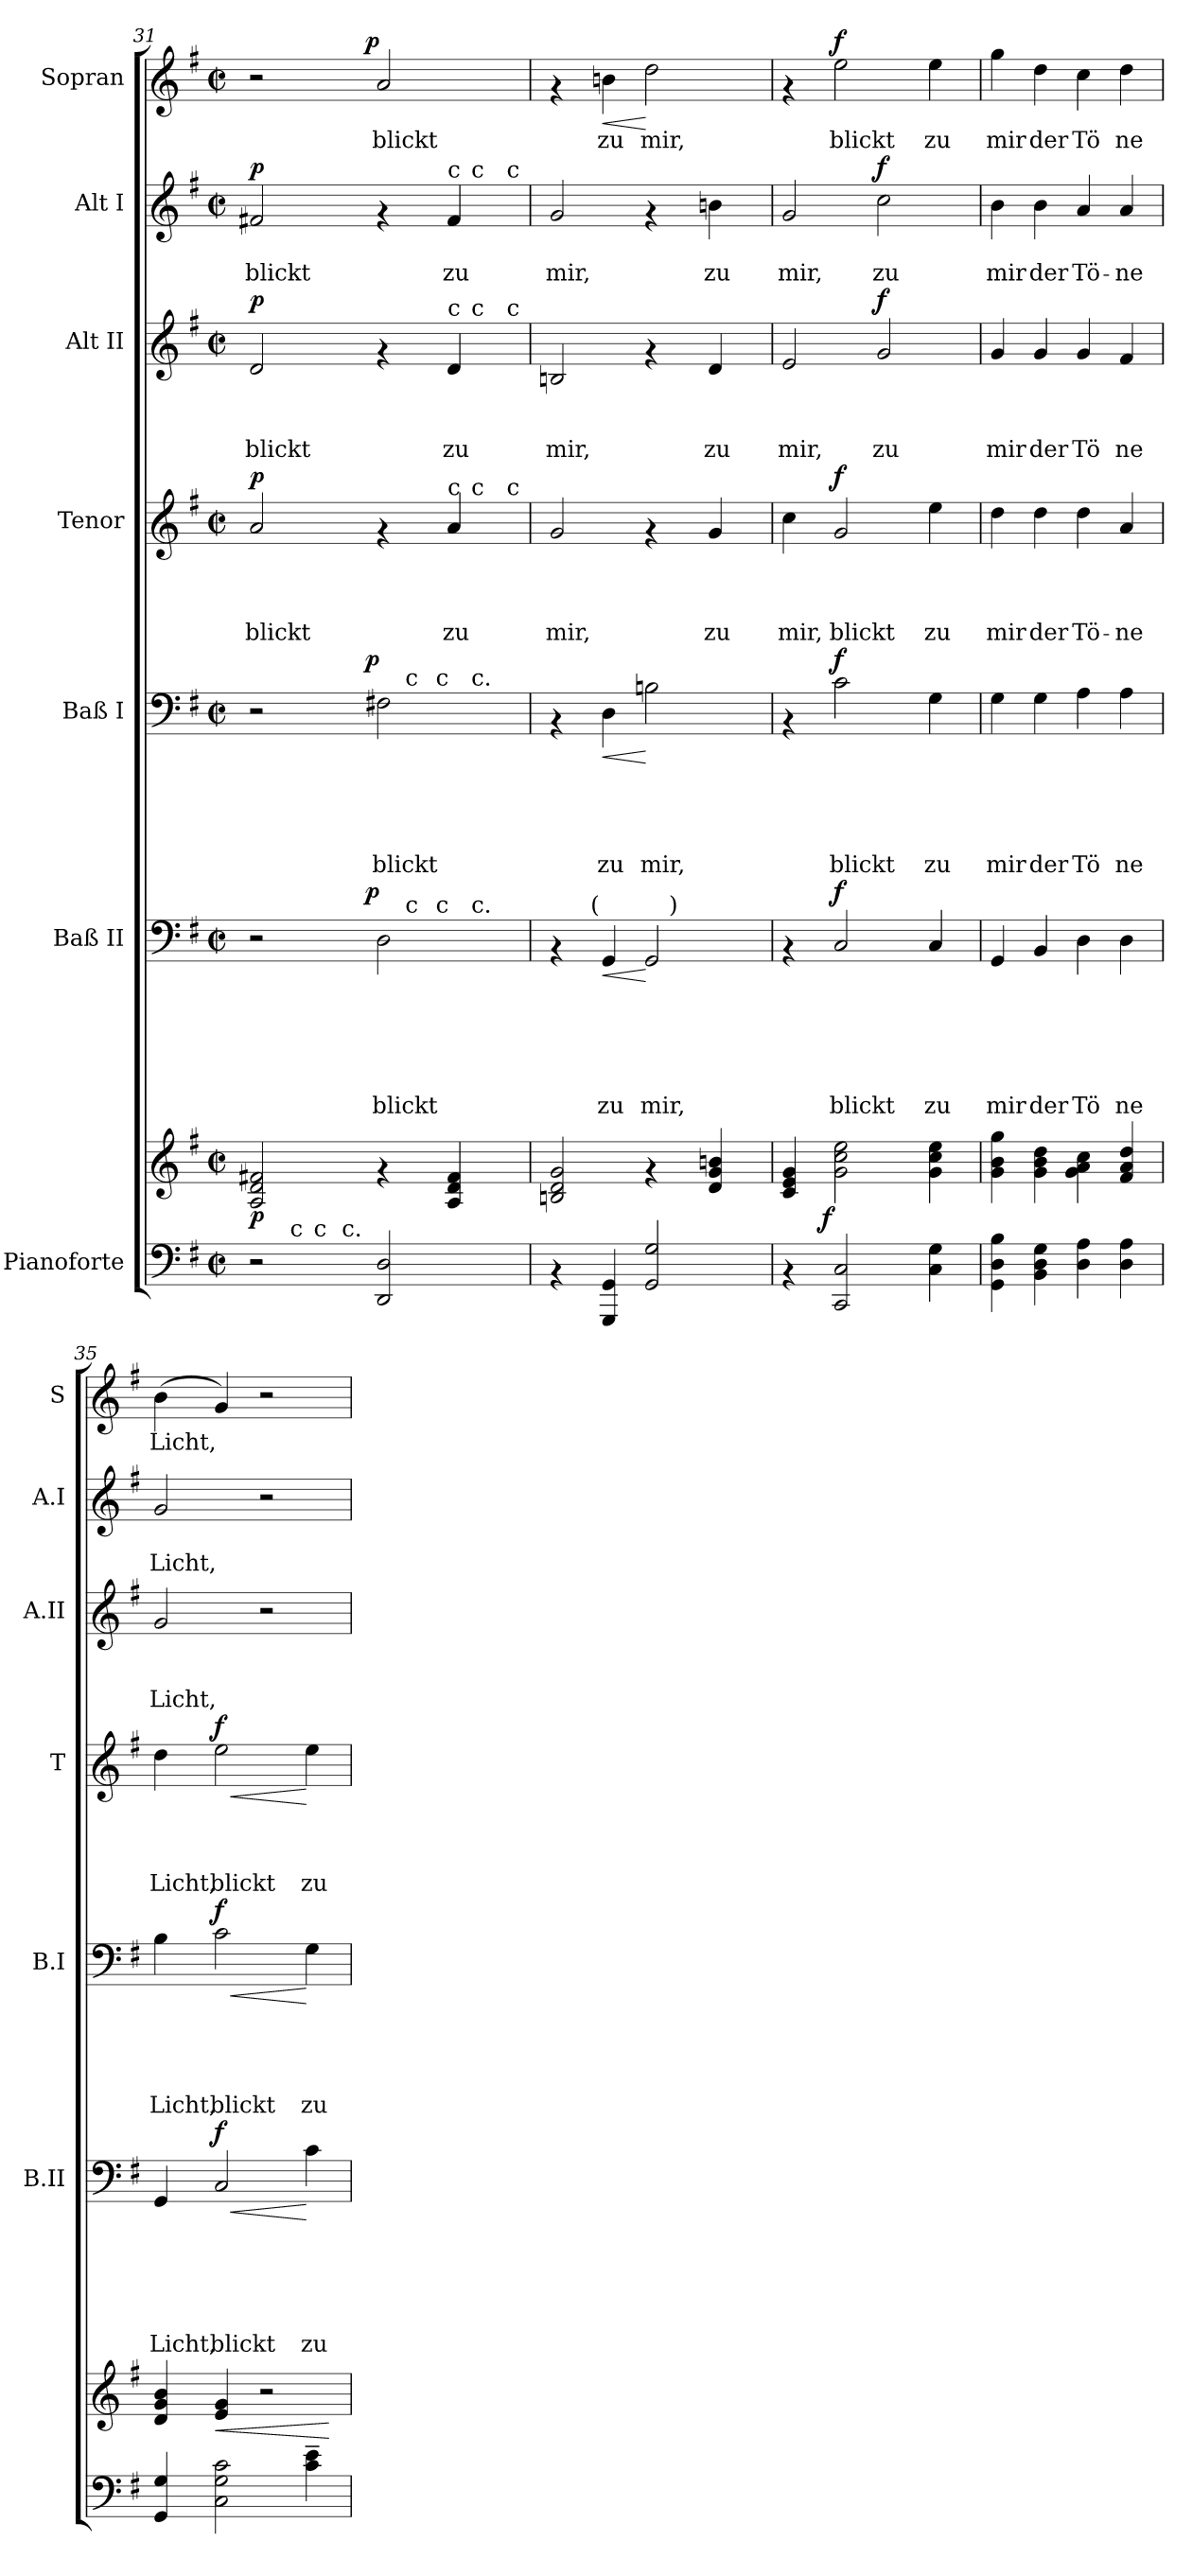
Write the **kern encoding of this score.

**kern	**kern	**dynam	**kern	**text	**text	**text	**text	**text	**text	**dynam	**kern	**text	**text	**text	**text	**text	**dynam	**kern	**text	**text	**text	**text	**dynam	**kern	**text	**text	**text	**dynam	**kern	**text	**text	**dynam	**kern	**text	**dynam
*part7	*part7	*part7	*part6	*part6	*part6	*part6	*part6	*part6	*part6	*part6	*part5	*part5	*part5	*part5	*part5	*part5	*part5	*part4	*part4	*part4	*part4	*part4	*part4	*part3	*part3	*part3	*part3	*part3	*part2	*part2	*part2	*part2	*part1	*part1	*part1
*staff8	*staff7	*staff7/8	*staff6	*staff6	*staff6	*staff6	*staff6	*staff6	*staff6	*staff6	*staff5	*staff5	*staff5	*staff5	*staff5	*staff5	*staff5	*staff4	*staff4	*staff4	*staff4	*staff4	*staff4	*staff3	*staff3	*staff3	*staff3	*staff3	*staff2	*staff2	*staff2	*staff2	*staff1	*staff1	*staff1
*I"Pianoforte	*	*	*I"Baß II	*	*	*	*	*	*	*	*I"Baß I	*	*	*	*	*	*	*I"Tenor	*	*	*	*	*	*I"Alt II	*	*	*	*	*I"Alt I	*	*	*	*I"Sopran	*	*
*	*	*	*I'B.II	*	*	*	*	*	*	*	*I'B.I	*	*	*	*	*	*	*I'T	*	*	*	*	*	*I'A.II	*	*	*	*	*I'A.I	*	*	*	*I'S	*	*
!!LO:PB:g=z
*clefF4	*clefG2	*	*clefF4	*	*	*	*	*	*	*	*clefF4	*	*	*	*	*	*	*clefG2	*	*	*	*	*	*clefG2	*	*	*	*	*clefG2	*	*	*	*clefG2	*	*
*k[f#]	*k[f#]	*	*k[f#]	*	*	*	*	*	*	*	*k[f#]	*	*	*	*	*	*	*k[f#]	*	*	*	*	*	*k[f#]	*	*	*	*	*k[f#]	*	*	*	*k[f#]	*	*
*G:	*G:	*	*G:	*	*	*	*	*	*	*	*G:	*	*	*	*	*	*	*G:	*	*	*	*	*	*G:	*	*	*	*	*G:	*	*	*	*G:	*	*
*M2/2	*M2/2	*	*M2/2	*	*	*	*	*	*	*	*M2/2	*	*	*	*	*	*	*M2/2	*	*	*	*	*	*M2/2	*	*	*	*	*M2/2	*	*	*	*M2/2	*	*
*met(c|)	*met(c|)	*	*met(c|)	*	*	*	*	*	*	*	*met(c|)	*	*	*	*	*	*	*met(c|)	*	*	*	*	*	*met(c|)	*	*	*	*	*met(c|)	*	*	*	*met(c|)	*	*
=31	=31	=31	=31	=31	=31	=31	=31	=31	=31	=31	=31	=31	=31	=31	=31	=31	=31	=31	=31	=31	=31	=31	=31	=31	=31	=31	=31	=31	=31	=31	=31	=31	=31	=31	=31
!	!	!LO:DY:b	!	!	!	!	!	!	!	!	!	!	!	!	!	!	!	!	!	!	!	!LO:LY:b	!LO:DY:a	!	!	!	!LO:LY:b	!LO:DY:a	!	!	!LO:LY:b	!LO:DY:a	!	!	!
*^	*	*	*^	*	*	*	*	*	*	*	*^	*	*	*	*	*	*	*^	*	*	*	*	*	*^	*	*	*	*	*^	*	*	*	*^	*	*
*	*^	*	*	*	*^	*	*	*	*	*	*	*	*	*^	*	*	*	*	*	*	*	*^	*	*	*	*	*	*	*^	*	*	*	*	*	*^	*	*	*	*	*	*	*
*	*	*^	*	*	*	*	*^	*	*	*	*	*	*	*	*	*	*^	*	*	*	*	*	*	*	*	*	*	*	*	*	*	*	*	*	*	*	*	*	*	*	*	*	*	*	*	*	*	*
*	*	*	*	*	*	*	*	*	*^	*	*	*	*	*	*	*	*	*	*	*^	*	*	*	*	*	*	*	*	*	*	*	*	*	*	*	*	*	*	*	*	*	*	*	*	*	*	*	*	*	*	*
2r	8ryy	4ryy	4.ryy	2A/ 2d/ 2f#X/	p	2r	4...ryy	2ryy	2ryy	2ryy	.	.	.	.	.	.	.	2r	4...ryy	2ryy	2ryy	2ryy	.	.	.	.	.	.	2a/	2ryy	2...ryy	.	.	.	blickt	p	2d/	2ryy	2...ryy	.	.	blickt	p	2f#X/	2ryy	2...ryy	.	blickt	p	2r	4...ryy	.	.
.	32ryy	.	.	.	.	.	.	.	.	.	.	.	.	.	.	.	.	.	.	.	.	.	.	.	.	.	.	.	.	.	.	.	.	.	.	.	.	.	.	.	.	.	.	.	.	.	.	.	.	.	.	.	.
!	!LO:TX:a:t=c	!	!	!	!	!	!	!	!	!	!	!	!	!	!	!	!	!	!	!	!	!	!	!	!	!	!	!	!	!	!	!	!	!	!	!	!	!	!	!	!	!	!	!	!	!	!	!	!	!	!	!	!
.	2ryy	.	.	.	.	.	.	.	.	.	.	.	.	.	.	.	.	.	.	.	.	.	.	.	.	.	.	.	.	.	.	.	.	.	.	.	.	.	.	.	.	.	.	.	.	.	.	.	.	.	.	.	.
!	!	!LO:TX:a:t=c	!	!	!	!	!	!	!	!	!	!	!	!	!	!	!	!	!	!	!	!	!	!	!	!	!	!	!	!	!	!	!	!	!	!	!	!	!	!	!	!	!	!	!	!	!	!	!	!	!	!	!
.	.	2.ryy	.	.	.	.	.	.	.	.	.	.	.	.	.	.	.	.	.	.	.	.	.	.	.	.	.	.	.	.	.	.	.	.	.	.	.	.	.	.	.	.	.	.	.	.	.	.	.	.	.	.	.
!	!	!	!LO:TX:a:t=c.	!	!	!	!	!	!	!	!	!	!	!	!	!	!	!	!	!	!	!	!	!	!	!	!	!	!	!	!	!	!	!	!	!	!	!	!	!	!	!	!	!	!	!	!	!	!	!	!	!	!
.	.	.	2ryy	.	.	.	.	.	.	.	.	.	.	.	.	.	.	.	.	.	.	.	.	.	.	.	.	.	.	.	.	.	.	.	.	.	.	.	.	.	.	.	.	.	.	.	.	.	.	.	.	.	.
!	!	!	!	!	!	!	!	!	!	!	!	!	!	!	!	!	!LO:DY:a	!	!	!	!	!	!	!	!	!	!	!LO:DY:a	!	!	!	!	!	!	!	!	!	!	!	!	!	!	!	!	!	!	!	!	!	!	!	!	!LO:DY:a
.	.	.	.	.	.	.	2ryy	.	.	.	.	.	.	.	.	.	p	.	2ryy	.	.	.	.	.	.	.	.	p	.	.	.	.	.	.	.	.	.	.	.	.	.	.	.	.	.	.	.	.	.	.	2ryy	.	p
!	!	!	!	!	!	!	!	!	!	!	!	!	!	!	!	!LO:LY:b	!	!	!	!	!	!	!	!	!	!	!LO:LY:b	!	!	!	!	!	!	!	!	!	!	!	!	!	!	!	!	!	!	!	!	!	!	!	!	!LO:LY:b	!
2DD/ 2D/	.	.	.	4rf	.	2D\	.	8ryy	8..ryy	4ryy	.	.	.	.	.	blickt	.	2F#X\	.	8ryy	8..ryy	4ryy	.	.	.	.	blickt	.	4rf	4ryy	.	.	.	.	.	.	4rf	4ryy	.	.	.	.	.	4rf	4ryy	.	.	.	.	2a/	.	blickt	.
!	!	!	!	!	!	!	!	!	!	!	!	!	!	!	!	!	!	!	!	!LO:TX:a:t=c	!	!	!	!	!	!	!	!	!	!	!	!	!	!	!	!	!	!	!	!	!	!	!	!	!	!	!	!	!	!	!	!	!
!	!	!	!	!	!	!	!	!LO:TX:a:t=c	!	!	!	!	!	!	!	!	!	!	!	!	!	!	!	!	!	!	!	!	!	!	!	!	!	!	!	!	!	!	!	!	!	!	!	!	!	!	!	!	!	!	!	!	!
.	.	.	.	.	.	.	.	4.ryy	.	.	.	.	.	.	.	.	.	.	.	4.ryy	.	.	.	.	.	.	.	.	.	.	.	.	.	.	.	.	.	.	.	.	.	.	.	.	.	.	.	.	.	.	.	.	.
.	4ryy	.	.	.	.	.	.	.	.	.	.	.	.	.	.	.	.	.	.	.	.	.	.	.	.	.	.	.	.	.	.	.	.	.	.	.	.	.	.	.	.	.	.	.	.	.	.	.	.	.	.	.	.
!	!	!	!	!	!	!	!	!	!	!	!	!	!	!	!	!	!	!	!	!	!LO:TX:a:t=c	!	!	!	!	!	!	!	!	!	!	!	!	!	!	!	!	!	!	!	!	!	!	!	!	!	!	!	!	!	!	!	!
!	!	!	!	!	!	!	!	!	!LO:TX:a:t=c	!	!	!	!	!	!	!	!	!	!	!	!	!	!	!	!	!	!	!	!	!	!	!	!	!	!	!	!	!	!	!	!	!	!	!	!	!	!	!	!	!	!	!	!
.	.	.	.	.	.	.	.	.	4ryy	.	.	.	.	.	.	.	.	.	.	.	4ryy	.	.	.	.	.	.	.	.	.	.	.	.	.	.	.	.	.	.	.	.	.	.	.	.	.	.	.	.	.	.	.	.
!	!	!	!	!	!	!	!	!	!	!	!	!	!	!	!	!	!	!	!	!	!	!	!	!	!	!	!	!	!	!	!	!	!	!	!	!	!	!	!	!	!	!	!	!LO:TX:a:t=c	!	!	!	!	!	!	!	!	!
!	!	!	!	!	!	!	!	!	!	!	!	!	!	!	!	!	!	!	!	!	!	!	!	!	!	!	!	!	!	!	!	!	!	!	!	!	!LO:TX:a:t=c	!	!	!	!	!	!	!	!	!	!	!	!	!	!	!	!
!	!	!	!	!	!	!	!	!	!	!	!	!	!	!	!	!	!	!	!	!	!	!	!	!	!	!	!	!	!LO:TX:a:t=c	!	!	!	!	!	!	!	!	!	!	!	!	!	!	!	!	!	!	!	!	!	!	!	!
!	!	!	!	!	!	!	!	!	!	!	!	!	!	!	!	!	!	!	!	!	!	!	!	!	!	!	!	!	!	!	!	!	!	!	!LO:LY:b	!	!	!	!	!	!	!LO:LY:b	!	!	!	!	!	!LO:LY:b	!	!	!	!	!
.	.	.	.	4A/ 4d/ 4f#/	.	.	.	.	.	16.ryy	.	.	.	.	.	.	.	.	.	.	.	16.ryy	.	.	.	.	.	.	4a/	16.ryy	.	.	.	.	zu	.	4d/	16.ryy	.	.	.	zu	.	4f#/	16.ryy	.	.	zu	.	.	.	.	.
!	!	!	!	!	!	!	!	!	!	!	!	!	!	!	!	!	!	!	!	!	!	!	!	!	!	!	!	!	!	!	!	!	!	!	!	!	!	!	!	!	!	!	!	!	!LO:TX:a:t=c	!	!	!	!	!	!	!	!
!	!	!	!	!	!	!	!	!	!	!	!	!	!	!	!	!	!	!	!	!	!	!	!	!	!	!	!	!	!	!	!	!	!	!	!	!	!	!LO:TX:a:t=c	!	!	!	!	!	!	!	!	!	!	!	!	!	!	!
!	!	!	!	!	!	!	!	!	!	!	!	!	!	!	!	!	!	!	!	!	!	!	!	!	!	!	!	!	!	!LO:TX:a:t=c	!	!	!	!	!	!	!	!	!	!	!	!	!	!	!	!	!	!	!	!	!	!	!
!	!	!	!	!	!	!	!	!	!	!	!	!	!	!	!	!	!	!	!	!	!	!LO:TX:a:t=c.	!	!	!	!	!	!	!	!	!	!	!	!	!	!	!	!	!	!	!	!	!	!	!	!	!	!	!	!	!	!	!
!	!	!	!	!	!	!	!	!	!	!LO:TX:a:t=c.	!	!	!	!	!	!	!	!	!	!	!	!	!	!	!	!	!	!	!	!	!	!	!	!	!	!	!	!	!	!	!	!	!	!	!	!	!	!	!	!	!	!	!
.	.	.	.	.	.	.	.	.	.	8ryy	.	.	.	.	.	.	.	.	.	.	.	8ryy	.	.	.	.	.	.	.	8ryy	.	.	.	.	.	.	.	8ryy	.	.	.	.	.	.	8ryy	.	.	.	.	.	.	.	.
.	.	.	8ryy	.	.	.	.	.	.	.	.	.	.	.	.	.	.	.	.	.	.	.	.	.	.	.	.	.	.	.	.	.	.	.	.	.	.	.	.	.	.	.	.	.	.	.	.	.	.	.	.	.	.
.	16.ryy	.	.	.	.	.	.	.	.	.	.	.	.	.	.	.	.	.	.	.	.	.	.	.	.	.	.	.	.	.	.	.	.	.	.	.	.	.	.	.	.	.	.	.	.	.	.	.	.	.	.	.	.
!	!	!	!	!	!	!	!	!	!	!	!	!	!	!	!	!	!	!	!	!	!	!	!	!	!	!	!	!	!	!	!	!	!	!	!	!	!	!	!	!	!	!	!	!	!	!LO:TX:a:t=c	!	!	!	!	!	!	!
!	!	!	!	!	!	!	!	!	!	!	!	!	!	!	!	!	!	!	!	!	!	!	!	!	!	!	!	!	!	!	!	!	!	!	!	!	!	!	!LO:TX:a:t=c	!	!	!	!	!	!	!	!	!	!	!	!	!	!
!	!	!	!	!	!	!	!	!	!	!	!	!	!	!	!	!	!	!	!	!	!	!	!	!	!	!	!	!	!	!	!LO:TX:a:t=c	!	!	!	!	!	!	!	!	!	!	!	!	!	!	!	!	!	!	!	!	!	!
.	.	.	.	.	.	.	.	.	.	.	.	.	.	.	.	.	.	.	.	.	.	.	.	.	.	.	.	.	.	.	16ryy	.	.	.	.	.	.	.	16ryy	.	.	.	.	.	.	16ryy	.	.	.	.	.	.	.
.	.	.	.	.	.	.	32ryy	.	32ryy	32ryy	.	.	.	.	.	.	.	.	32ryy	.	32ryy	32ryy	.	.	.	.	.	.	.	32ryy	.	.	.	.	.	.	.	32ryy	.	.	.	.	.	.	32ryy	.	.	.	.	.	32ryy	.	.
=32!	=32!	=32!	=32!	=32!	=32!	=32!	=32!	=32!	=32!	=32!	=32!	=32!	=32!	=32!	=32!	=32!	=32!	=32!	=32!	=32!	=32!	=32!	=32!	=32!	=32!	=32!	=32!	=32!	=32!	=32!	=32!	=32!	=32!	=32!	=32!	=32!	=32!	=32!	=32!	=32!	=32!	=32!	=32!	=32!	=32!	=32!	=32!	=32!	=32!	=32!	=32!	=32!	=32!
!	!	!	!	!	!	!	!	!	!	!	!	!	!	!	!	!	!	!	!	!	!	!	!	!	!	!	!	!	!	!	!	!	!	!	!LO:LY:b	!	!	!	!	!	!	!LO:LY:b	!	!	!	!	!	!LO:LY:b	!	!	!	!	!
*	*	*	*	*	*	*	*	*v	*v	*v	*	*	*	*	*	*	*	*	*	*	*	*	*	*	*	*	*	*	*v	*v	*v	*	*	*	*	*	*v	*v	*v	*	*	*	*	*v	*v	*v	*	*	*	*v	*v	*	*
*v	*v	*v	*v	*	*	*	*	*	*	*	*	*	*	*	*	*v	*v	*v	*v	*v	*	*	*	*	*	*	*	*	*	*	*	*	*	*	*	*	*	*	*	*	*	*	*	*
4rAA	2Bn/ 2d/ 2g/	.	4rAA	8..ryy	2ryy	.	.	.	.	.	.	.	4rAA	.	.	.	.	.	.	2g/	.	.	.	mir,	.	2Bn/	.	.	mir,	.	2g/	.	mir,	.	4rf	.	.
!	!	!	!	!LO:TX:a:t=(	!	!	!	!	!	!	!	!	!	!	!	!	!	!	!	!	!	!	!	!	!	!	!	!	!	!	!	!	!	!	!	!	!
.	.	.	.	2ryy	.	.	.	.	.	.	.	.	.	.	.	.	.	.	.	.	.	.	.	.	.	.	.	.	.	.	.	.	.	.	.	.	.
!	!	!	!	!	!	!	!	!	!	!	!LO:LY:b	!LO:HP:b	!	!	!	!	!	!LO:LY:b	!LO:HP:b	!	!	!	!	!	!	!	!	!	!	!	!	!	!	!	!	!LO:LY:b	!LO:HP:b
4GGG/ 4GG/	.	.	4GG/	.	.	.	.	.	.	.	zu	<	4D\	.	.	.	.	zu	<	.	.	.	.	.	.	.	.	.	.	.	.	.	.	.	4bn\	zu	<
!	!	!	!	!	!	!	!	!	!	!	!LO:LY:b	!	!	!	!	!	!	!LO:LY:b	!	!	!	!	!	!	!	!	!	!	!	!	!	!	!	!	!	!LO:LY:b	!
2GG/ 2G/	4rf	.	2GG/	.	16.ryy	.	.	.	.	.	mir,	[	2Bn\	.	.	.	.	mir,	[	4rf	.	.	.	.	.	4rf	.	.	.	.	4rf	.	.	.	2dd\	mir,	[
!	!	!	!	!	!LO:TX:a:t=)	!	!	!	!	!	!	!	!	!	!	!	!	!	!	!	!	!	!	!	!	!	!	!	!	!	!	!	!	!	!	!	!
.	.	.	.	.	4ryy	.	.	.	.	.	.	.	.	.	.	.	.	.	.	.	.	.	.	.	.	.	.	.	.	.	.	.	.	.	.	.	.
.	.	.	.	4ryy	.	.	.	.	.	.	.	.	.	.	.	.	.	.	.	.	.	.	.	.	.	.	.	.	.	.	.	.	.	.	.	.	.
!	!	!	!	!	!	!	!	!	!	!	!	!	!	!	!	!	!	!	!	!	!	!	!	!LO:LY:b	!	!	!	!	!LO:LY:b	!	!	!	!LO:LY:b	!	!	!	!
.	4d/ 4g/ 4bn/	.	.	.	.	.	.	.	.	.	.	.	.	.	.	.	.	.	.	4g/	.	.	.	zu	.	4d/	.	.	zu	.	4bn\	.	zu	.	.	.	.
.	.	.	.	.	8ryy	.	.	.	.	.	.	.	.	.	.	.	.	.	.	.	.	.	.	.	.	.	.	.	.	.	.	.	.	.	.	.	.
.	.	.	.	32ryy	32ryy	.	.	.	.	.	.	.	.	.	.	.	.	.	.	.	.	.	.	.	.	.	.	.	.	.	.	.	.	.	.	.	.
=33!	=33!	=33!	=33!	=33!	=33!	=33!	=33!	=33!	=33!	=33!	=33!	=33!	=33!	=33!	=33!	=33!	=33!	=33!	=33!	=33!	=33!	=33!	=33!	=33!	=33!	=33!	=33!	=33!	=33!	=33!	=33!	=33!	=33!	=33!	=33!	=33!	=33!
!	!	!	!	!	!	!	!	!	!	!	!	!	!	!	!	!	!	!	!	!	!	!	!	!LO:LY:b	!	!	!	!	!LO:LY:b	!	!	!	!LO:LY:b	!	!	!	!
*	*^	*	*v	*v	*v	*	*	*	*	*	*	*	*	*	*	*	*	*	*	*	*	*	*	*	*	*	*	*	*	*	*	*	*	*	*	*	*
4rAA	4c/ 4e/ 4g/	8..ryy	.	4rAA	.	.	.	.	.	.	.	4rAA	.	.	.	.	.	.	4cc\	.	.	.	mir,	.	2e/	.	.	mir,	.	2g/	.	mir,	.	4rf	.	.
!	!	!	!LO:DY:b	!	!	!	!	!	!	!	!	!	!	!	!	!	!	!	!	!	!	!	!	!	!	!	!	!	!	!	!	!	!	!	!	!
.	.	2ryy	f	.	.	.	.	.	.	.	.	.	.	.	.	.	.	.	.	.	.	.	.	.	.	.	.	.	.	.	.	.	.	.	.	.
!	!	!	!	!	!	!	!	!	!	!LO:LY:b	!LO:DY:a	!	!	!	!	!	!LO:LY:b	!LO:DY:a	!	!	!	!	!LO:LY:b	!LO:DY:a	!	!	!	!	!	!	!	!	!	!	!LO:LY:b	!LO:DY:a
2CC/ 2C/	2g\ 2cc\ 2ee\	.	.	2C/	.	.	.	.	.	blickt	f	2c\	.	.	.	.	blickt	f	2g/	.	.	.	blickt	f	.	.	.	.	.	.	.	.	.	2ee\	blickt	f
!	!	!	!	!	!	!	!	!	!	!	!	!	!	!	!	!	!	!	!	!	!	!	!	!	!	!	!	!LO:LY:b	!LO:DY:a	!	!	!LO:LY:b	!LO:DY:a	!	!	!
.	.	.	.	.	.	.	.	.	.	.	.	.	.	.	.	.	.	.	.	.	.	.	.	.	2g/	.	.	zu	f	2cc\	.	zu	f	.	.	.
.	.	4ryy	.	.	.	.	.	.	.	.	.	.	.	.	.	.	.	.	.	.	.	.	.	.	.	.	.	.	.	.	.	.	.	.	.	.
!	!	!	!	!	!	!	!	!	!	!LO:LY:b	!	!	!	!	!	!	!LO:LY:b	!	!	!	!	!	!LO:LY:b	!	!	!	!	!	!	!	!	!	!	!	!LO:LY:b	!
4C\ 4G\	4g\ 4cc\ 4ee\	.	.	4C/	.	.	.	.	.	zu	.	4G\	.	.	.	.	zu	.	4ee\	.	.	.	zu	.	.	.	.	.	.	.	.	.	.	4ee\	zu	.
.	.	32ryy	.	.	.	.	.	.	.	.	.	.	.	.	.	.	.	.	.	.	.	.	.	.	.	.	.	.	.	.	.	.	.	.	.	.
=34!	=34!	=34!	=34!	=34!	=34!	=34!	=34!	=34!	=34!	=34!	=34!	=34!	=34!	=34!	=34!	=34!	=34!	=34!	=34!	=34!	=34!	=34!	=34!	=34!	=34!	=34!	=34!	=34!	=34!	=34!	=34!	=34!	=34!	=34!	=34!	=34!
!	!	!	!	!	!	!	!	!	!	!LO:LY:b	!	!	!	!	!	!	!LO:LY:b	!	!	!	!	!	!LO:LY:b	!	!	!	!	!LO:LY:b	!	!	!	!LO:LY:b	!	!	!LO:LY:b	!
*	*v	*v	*	*	*	*	*	*	*	*	*	*	*	*	*	*	*	*	*	*	*	*	*	*	*	*	*	*	*	*	*	*	*	*	*	*
4GG\ 4D\ 4B\	4g\ 4b\ 4gg\	.	4GG/	.	.	.	.	.	mir	.	4G\	.	.	.	.	mir	.	4dd\	.	.	.	mir	.	4g/	.	.	mir	.	4b\	.	mir	.	4gg\	mir	.
!	!	!	!	!	!	!	!	!	!LO:LY:b	!	!	!	!	!	!	!LO:LY:b	!	!	!	!	!	!LO:LY:b	!	!	!	!	!LO:LY:b	!	!	!	!LO:LY:b	!	!	!LO:LY:b	!
4BB\ 4D\ 4G\	4g\ 4b\ 4dd\	.	4BB/	.	.	.	.	.	der	.	4G\	.	.	.	.	der	.	4dd\	.	.	.	der	.	4g/	.	.	der	.	4b\	.	der	.	4dd\	der	.
!	!	!	!	!	!	!	!	!	!LO:LY:b	!	!	!	!	!	!	!LO:LY:b	!	!	!	!	!	!LO:LY:b	!	!	!	!	!LO:LY:b	!	!	!	!LO:LY:b	!	!	!LO:LY:b	!
4D\ 4A\	4g\ 4a\ 4cc\	.	4D\	.	.	.	.	.	Tö	.	4A\	.	.	.	.	Tö	.	4dd\	.	.	.	Tö-	.	4g/	.	.	Tö	.	4a/	.	Tö-	.	4cc\	Tö	.
!	!	!	!	!	!	!	!	!	!LO:LY:b	!	!	!	!	!	!	!LO:LY:b	!	!	!	!	!	!LO:LY:b	!	!	!	!	!LO:LY:b	!	!	!	!LO:LY:b	!	!	!LO:LY:b	!
4D\ 4A\	4f#/ 4a/ 4dd/	.	4D\	.	.	.	.	.	ne	.	4A\	.	.	.	.	ne	.	4a/	.	.	.	-ne	.	4f#/	.	.	ne	.	4a/	.	-ne	.	4dd\	ne	.
=35!	=35!	=35!	=35!	=35!	=35!	=35!	=35!	=35!	=35!	=35!	=35!	=35!	=35!	=35!	=35!	=35!	=35!	=35!	=35!	=35!	=35!	=35!	=35!	=35!	=35!	=35!	=35!	=35!	=35!	=35!	=35!	=35!	=35!	=35!	=35!
!	!	!	!	!	!	!	!	!	!LO:LY:b	!	!	!	!	!	!	!LO:LY:b	!	!	!	!	!	!LO:LY:b	!	!	!	!	!LO:LY:b	!	!	!	!LO:LY:b	!	!	!LO:LY:b	!
4GG/ 4G/	4d/ 4g/ 4b/	.	4GG/	.	.	.	.	.	Licht,	.	4B\	.	.	.	.	Licht,	.	4dd\	.	.	.	Licht,	.	2g/	.	.	Licht,	.	2g/	.	Licht,	.	(>4b\	Licht,	.
!	!	!LO:HP:b	!	!	!	!	!	!	!LO:LY:b	!LO:HP:b	!	!	!	!	!	!LO:LY:b	!LO:HP:b	!	!	!	!	!LO:LY:b	!LO:HP:b	!	!	!	!	!	!	!	!	!	!	!	!
!	!	!	!	!	!	!	!	!	!	!LO:DY:n=1:a	!	!	!	!	!	!	!LO:DY:n=1:a	!	!	!	!	!	!LO:DY:n=1:a	!	!	!	!	!	!	!	!	!	!	!	!
2C\ 2G\ 2c\	4e/ 4g/	<	2C/	.	.	.	.	.	blickt	< f	2c\	.	.	.	.	blickt	< f	2ee\	.	.	.	blickt	< f	.	.	.	.	.	.	.	.	.	4g/)	.	.
.	2r	.	.	.	.	.	.	.	.	.	.	.	.	.	.	.	.	.	.	.	.	.	.	2r	.	.	.	.	2r	.	.	.	2r	.	.
!	!	!	!	!	!	!	!	!	!LO:LY:b	!	!	!	!	!	!	!LO:LY:b	!	!	!	!	!	!LO:LY:b	!	!	!	!	!	!	!	!	!	!	!	!	!
4c\~> 4e\~>	.	.	4c\	.	.	.	.	.	zu	[	4G\	.	.	.	.	zu	[	4ee\	.	.	.	zu	[	.	.	.	.	.	.	.	.	.	.	.	.
.	.	[	.	.	.	.	.	.	.	.	.	.	.	.	.	.	.	.	.	.	.	.	.	.	.	.	.	.	.	.	.	.	.	.	.
=!	=!	=!	=!	=!	=!	=!	=!	=!	=!	=!	=!	=!	=!	=!	=!	=!	=!	=!	=!	=!	=!	=!	=!	=!	=!	=!	=!	=!	=!	=!	=!	=!	=!	=!	=!
*-	*-	*-	*-	*-	*-	*-	*-	*-	*-	*-	*-	*-	*-	*-	*-	*-	*-	*-	*-	*-	*-	*-	*-	*-	*-	*-	*-	*-	*-	*-	*-	*-	*-	*-	*-
